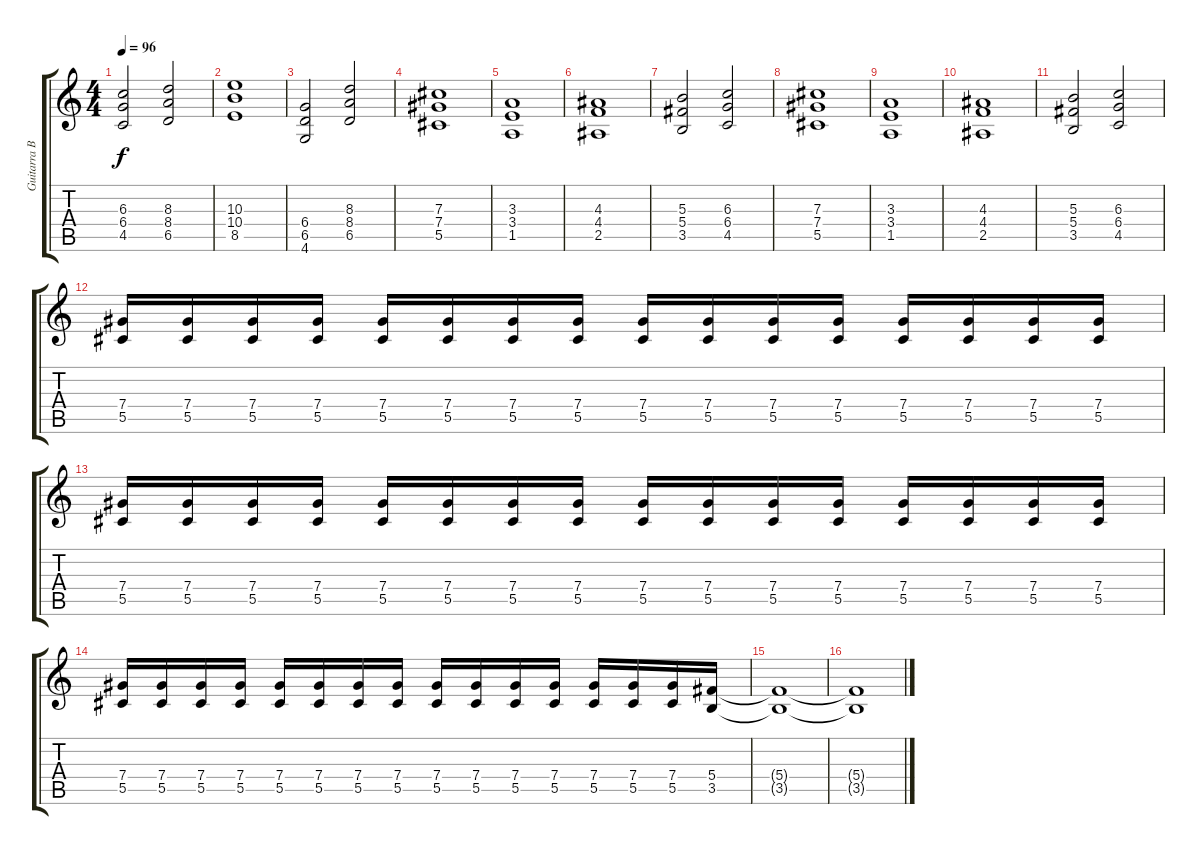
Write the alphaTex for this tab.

\track ("Guitarra Base" "Guitarra B") {instrument overdrivenguitar}
\staff {score tabs}
\tuning (Eb4 Bb3 Gb3 Db3 Ab2 Eb2) {hide}
\ts (4 4)
\tempo 96
\clef g2
\ks c
(6.3 6.4 4.5).2{dy f} (8.3 8.4 6.5).2 |
(10.3 10.4 8.5).1 |
(6.4 6.5 4.6).2 (8.3 8.4 6.5).2 |
(7.3 7.4 5.5).1 |
(3.3 3.4 1.5).1 |
(4.3 4.4 2.5).1 |
(5.3 5.4 3.5).2 (6.3 6.4 4.5).2 |
(7.3 7.4 5.5).1 |
(3.3 3.4 1.5).1 |
(4.3 4.4 2.5).1 |
(5.3 5.4 3.5).2 (6.3 6.4 4.5).2 |
(7.4 5.5).16 (7.4 5.5).16 (7.4 5.5).16 (7.4 5.5).16 (7.4 5.5).16 (7.4 5.5).16 (7.4 5.5).16 (7.4 5.5).16 (7.4 5.5).16 (7.4 5.5).16 (7.4 5.5).16 (7.4 5.5).16 (7.4 5.5).16 (7.4 5.5).16 (7.4 5.5).16 (7.4 5.5).16 |
(7.4 5.5).16 (7.4 5.5).16 (7.4 5.5).16 (7.4 5.5).16 (7.4 5.5).16 (7.4 5.5).16 (7.4 5.5).16 (7.4 5.5).16 (7.4 5.5).16 (7.4 5.5).16 (7.4 5.5).16 (7.4 5.5).16 (7.4 5.5).16 (7.4 5.5).16 (7.4 5.5).16 (7.4 5.5).16 |
(7.4 5.5).16 (7.4 5.5).16 (7.4 5.5).16 (7.4 5.5).16 (7.4 5.5).16 (7.4 5.5).16 (7.4 5.5).16 (7.4 5.5).16 (7.4 5.5).16 (7.4 5.5).16 (7.4 5.5).16 (7.4 5.5).16 (7.4 5.5).16 (7.4 5.5).16 (7.4 5.5).16 (5.4 3.5).16 |
(5.4{t} 3.5{t}).1 |
(5.4{t} 3.5{t}).1
